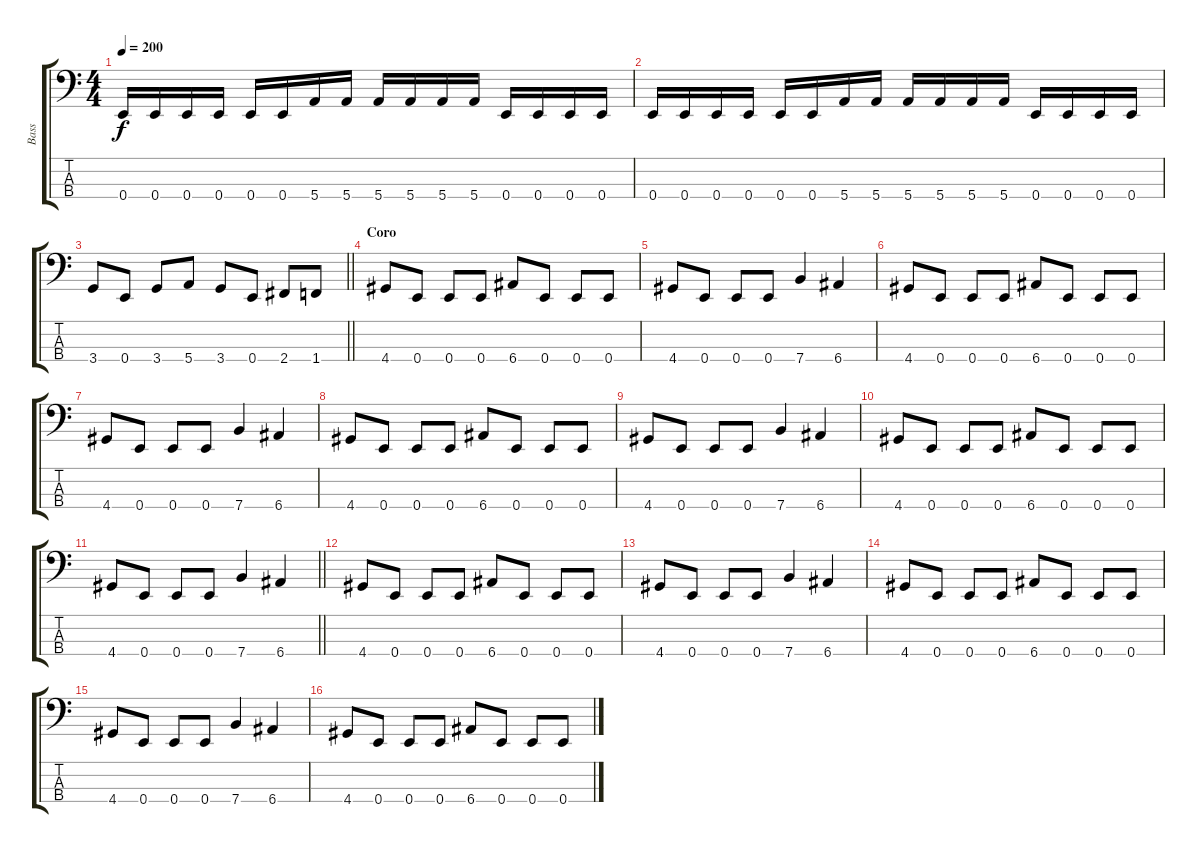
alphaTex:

\track ("Bass" "Bass") {instrument electricbassfinger}
\staff {score tabs}
\tuning (G2 D2 A1 E1) {hide}
\ts (4 4)
\tempo 200
\clef f4
\ks c
0.4.16{dy f} 0.4.16 0.4.16 0.4.16 0.4.16 0.4.16 5.4.16 5.4.16 5.4.16 5.4.16 5.4.16 5.4.16 0.4.16 0.4.16 0.4.16 0.4.16 |
0.4.16 0.4.16 0.4.16 0.4.16 0.4.16 0.4.16 5.4.16 5.4.16 5.4.16 5.4.16 5.4.16 5.4.16 0.4.16 0.4.16 0.4.16 0.4.16 |
\barLineRight lightlight
3.4.8 0.4.8 3.4.8 5.4.8 3.4.8 0.4.8 2.4.8 1.4.8 |
\section ("" "Coro")
4.4.8 0.4.8 0.4.8 0.4.8 6.4.8 0.4.8 0.4.8 0.4.8 |
4.4.8 0.4.8 0.4.8 0.4.8 7.4.4 6.4.4 |
4.4.8 0.4.8 0.4.8 0.4.8 6.4.8 0.4.8 0.4.8 0.4.8 |
4.4.8 0.4.8 0.4.8 0.4.8 7.4.4 6.4.4 |
4.4.8 0.4.8 0.4.8 0.4.8 6.4.8 0.4.8 0.4.8 0.4.8 |
4.4.8 0.4.8 0.4.8 0.4.8 7.4.4 6.4.4 |
4.4.8 0.4.8 0.4.8 0.4.8 6.4.8 0.4.8 0.4.8 0.4.8 |
\barLineRight lightlight
4.4.8 0.4.8 0.4.8 0.4.8 7.4.4 6.4.4 |
4.4.8 0.4.8 0.4.8 0.4.8 6.4.8 0.4.8 0.4.8 0.4.8 |
4.4.8 0.4.8 0.4.8 0.4.8 7.4.4 6.4.4 |
4.4.8 0.4.8 0.4.8 0.4.8 6.4.8 0.4.8 0.4.8 0.4.8 |
4.4.8 0.4.8 0.4.8 0.4.8 7.4.4 6.4.4 |
4.4.8 0.4.8 0.4.8 0.4.8 6.4.8 0.4.8 0.4.8 0.4.8
